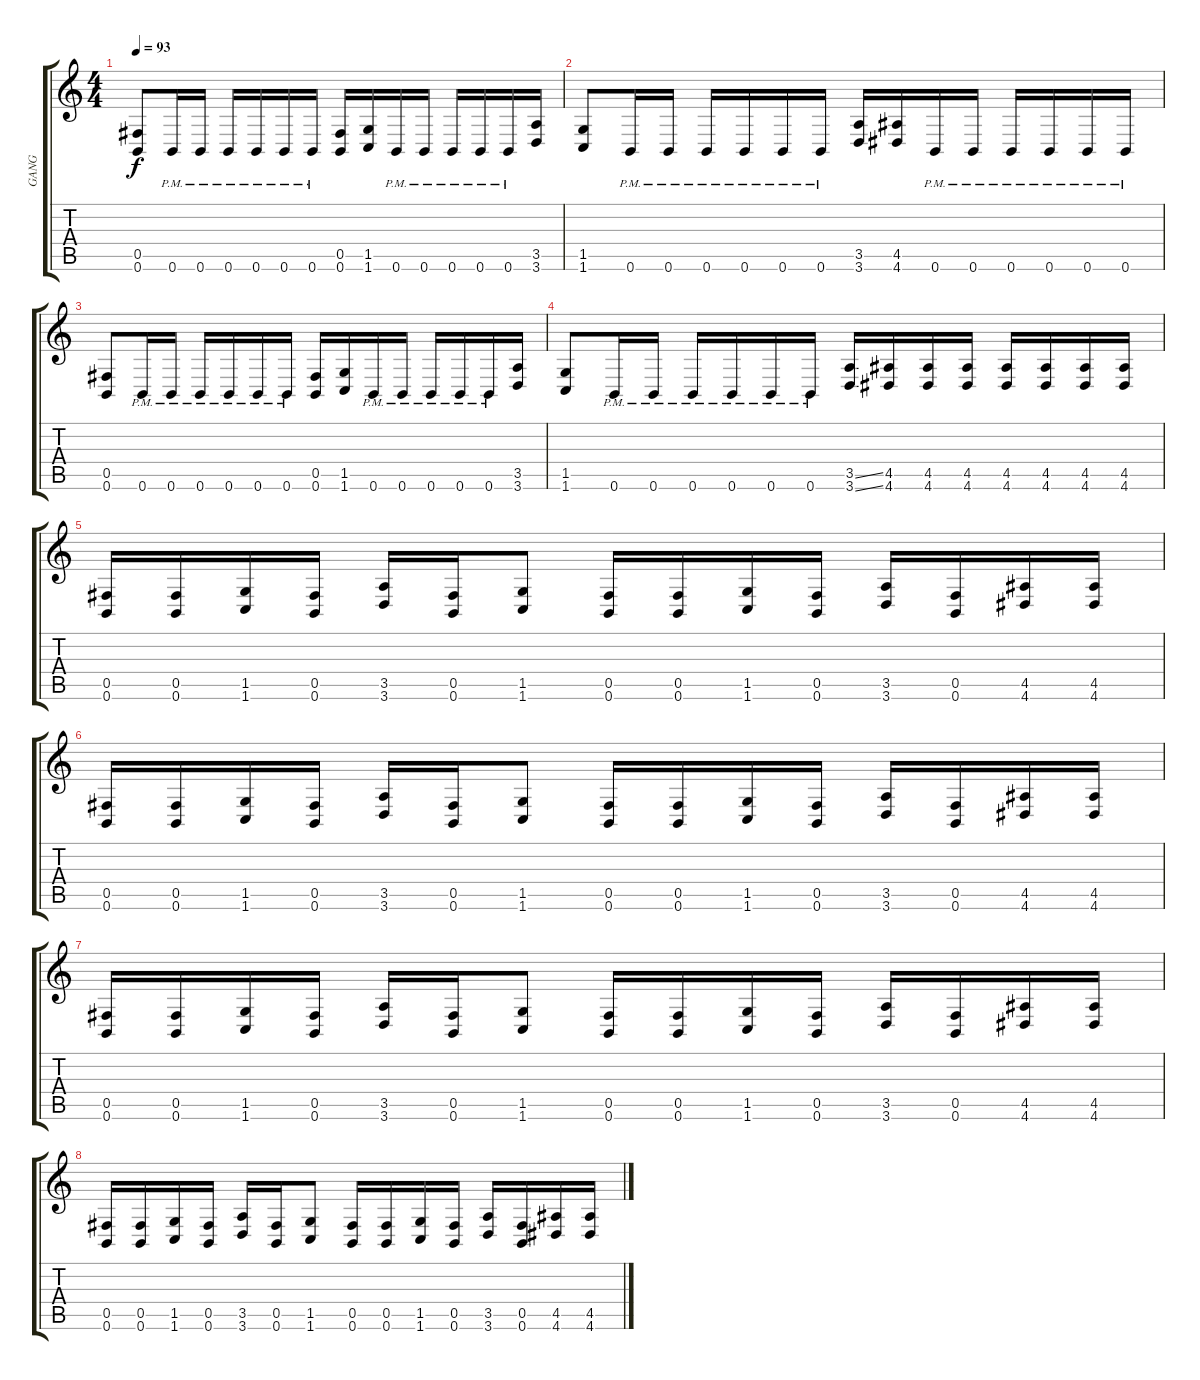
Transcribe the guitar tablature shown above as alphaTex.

\track ("GANG" "GANG") {instrument distortionguitar}
\staff {score tabs}
\tuning (Db4 Ab3 E3 B2 Gb2 B1) {hide}
\ts (4 4)
\tempo 93
\clef g2
\ks c
(0.5 0.6).8{dy f} 0.6{pm}.16 0.6{pm}.16 0.6{pm}.16 0.6{pm}.16 0.6{pm}.16 0.6{pm}.16 (0.5 0.6).16 (1.5 1.6).16 0.6{pm}.16 0.6{pm}.16 0.6{pm}.16 0.6{pm}.16 0.6{pm}.16 (3.5 3.6).16 |
(1.5 1.6).8 0.6{pm}.16 0.6{pm}.16 0.6{pm}.16 0.6{pm}.16 0.6{pm}.16 0.6{pm}.16 (3.5 3.6).16 (4.5 4.6).16 0.6{pm}.16 0.6{pm}.16 0.6{pm}.16 0.6{pm}.16 0.6{pm}.16 0.6{pm}.16 |
(0.5 0.6).8 0.6{pm}.16 0.6{pm}.16 0.6{pm}.16 0.6{pm}.16 0.6{pm}.16 0.6{pm}.16 (0.5 0.6).16 (1.5 1.6).16 0.6{pm}.16 0.6{pm}.16 0.6{pm}.16 0.6{pm}.16 0.6{pm}.16 (3.5 3.6).16 |
(1.5 1.6).8 0.6{pm}.16 0.6{pm}.16 0.6{pm}.16 0.6{pm}.16 0.6{pm}.16 0.6{pm}.16 (3.5{ss} 3.6{ss}).16 (4.5 4.6).16 (4.5 4.6).16 (4.5 4.6).16 (4.5 4.6).16 (4.5 4.6).16 (4.5 4.6).16 (4.5 4.6).16 |
(0.5 0.6).16 (0.5 0.6).16 (1.5 1.6).16 (0.5 0.6).16 (3.5 3.6).16 (0.5 0.6).16 (1.5 1.6).8 (0.5 0.6).16 (0.5 0.6).16 (1.5 1.6).16 (0.5 0.6).16 (3.5 3.6).16 (0.5 0.6).16 (4.5 4.6).16 (4.5 4.6).16 |
(0.5 0.6).16 (0.5 0.6).16 (1.5 1.6).16 (0.5 0.6).16 (3.5 3.6).16 (0.5 0.6).16 (1.5 1.6).8 (0.5 0.6).16 (0.5 0.6).16 (1.5 1.6).16 (0.5 0.6).16 (3.5 3.6).16 (0.5 0.6).16 (4.5 4.6).16 (4.5 4.6).16 |
(0.5 0.6).16 (0.5 0.6).16 (1.5 1.6).16 (0.5 0.6).16 (3.5 3.6).16 (0.5 0.6).16 (1.5 1.6).8 (0.5 0.6).16 (0.5 0.6).16 (1.5 1.6).16 (0.5 0.6).16 (3.5 3.6).16 (0.5 0.6).16 (4.5 4.6).16 (4.5 4.6).16 |
(0.5 0.6).16 (0.5 0.6).16 (1.5 1.6).16 (0.5 0.6).16 (3.5 3.6).16 (0.5 0.6).16 (1.5 1.6).8 (0.5 0.6).16 (0.5 0.6).16 (1.5 1.6).16 (0.5 0.6).16 (3.5 3.6).16 (0.5 0.6).16 (4.5 4.6).16 (4.5 4.6).16
